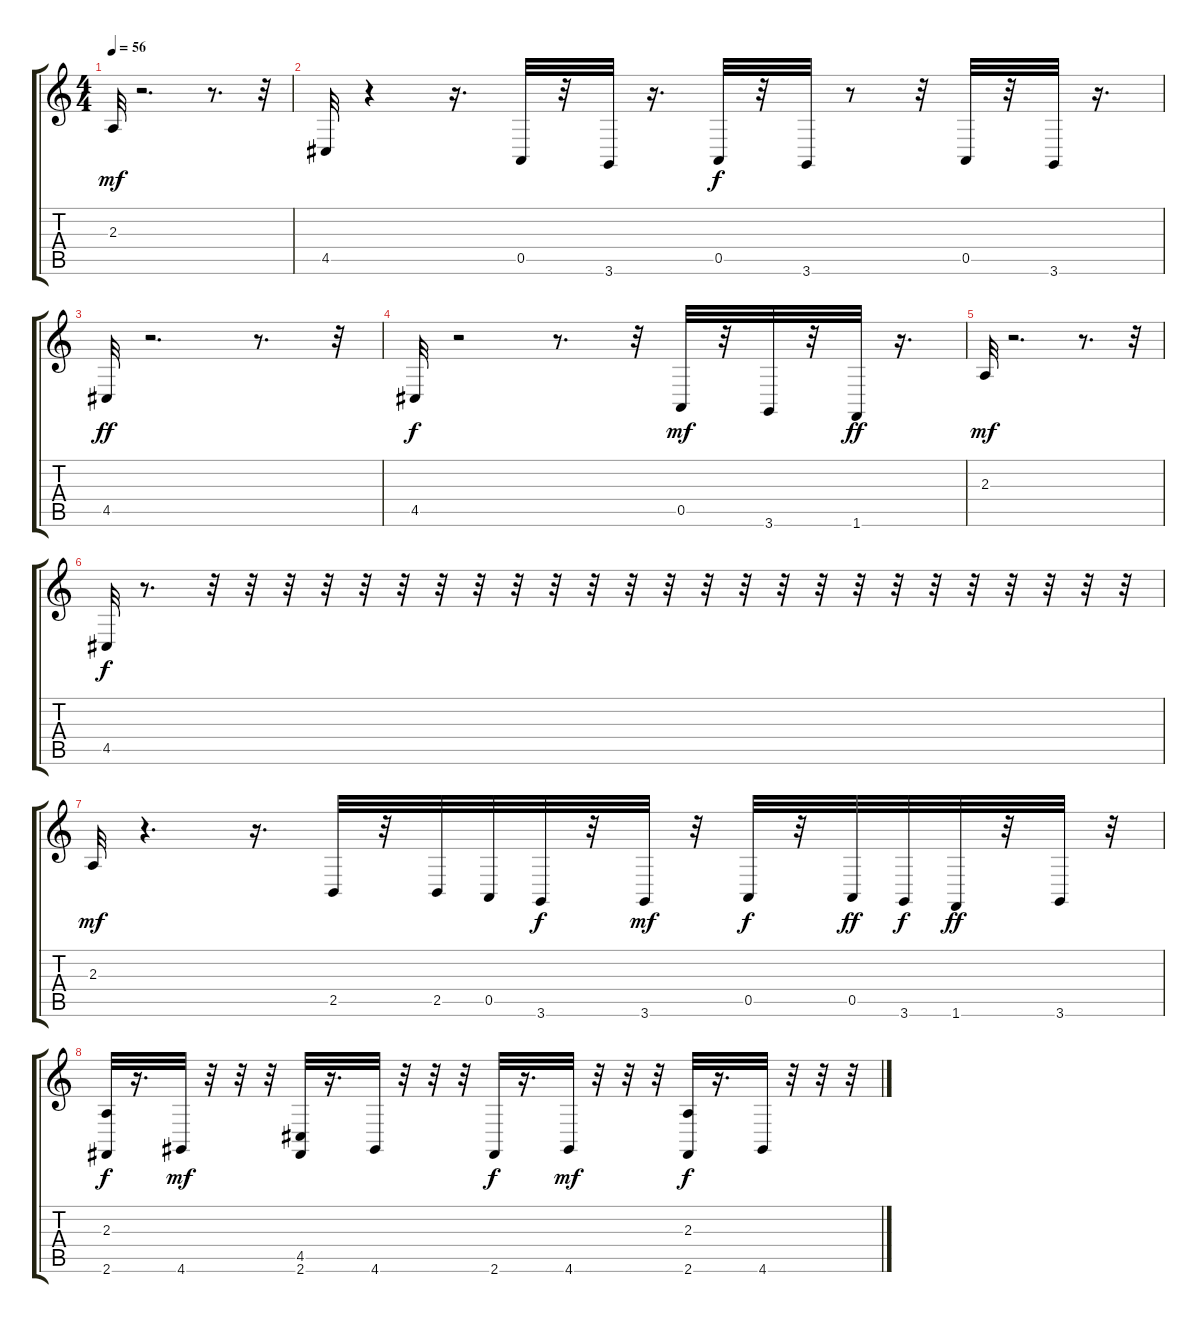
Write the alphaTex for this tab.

\track "" {instrument acousticgrandpiano}
\staff {score tabs}
\tuning (E4 B3 G3 D3 A2 E2) {hide}
\ts (4 4)
\tempo 56
\clef g2
\ks c
2.3.32{dy mf} r.2{d} r.8{d} r.32 |
4.5.32 r.4 r.16{d} 0.5.32 r.32 3.6.32 r.16{d} 0.5.32{dy f} r.32 3.6.32 r.8 r.32 0.5.32 r.32 3.6.32 r.16{d} |
4.5.32{dy ff} r.2{d} r.8{d} r.32 |
4.5.32{dy f} r.2 r.8{d} r.32 0.5.32{dy mf} r.32 3.6.32 r.32 1.6.32{dy ff} r.16{d} |
2.3.32{dy mf} r.2{d} r.8{d} r.32 |
4.5.32{dy f} r.8{d} r.32 r.32 r.32 r.32 r.32 r.32 r.32 r.32 r.32 r.32 r.32 r.32 r.32 r.32 r.32 r.32 r.32 r.32 r.32 r.32 r.32 r.32 r.32 r.32 r.32 |
2.3.32{dy mf} r.4{d} r.16{d} 2.5.32 r.32 2.5.32 0.5.32 3.6.32{dy f} r.32 3.6.32{dy mf} r.32 0.5.32{dy f} r.32 0.5.32{dy ff} 3.6.32{dy f} 1.6.32{dy ff} r.32 3.6.32 r.32 |
(2.3 2.6).32{dy f} r.16{d} 4.6.32{dy mf} r.32 r.32 r.32 (4.5 2.6).32 r.16{d} 4.6.32 r.32 r.32 r.32 2.6.32{dy f} r.16{d} 4.6.32{dy mf} r.32 r.32 r.32 (2.3 2.6).32{dy f} r.16{d} 4.6.32 r.32 r.32 r.32
